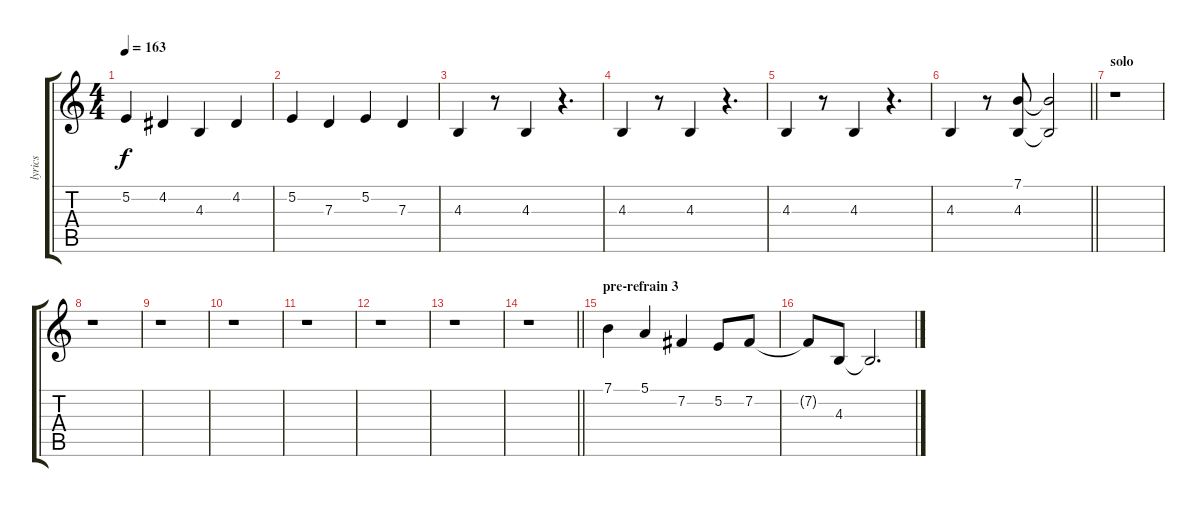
\track ("lyrics" "lyrics") {instrument lead2sawtooth}
\staff {score tabs}
\tuning (E4 B3 G3 D3 A2 E2) {hide}
\ts (4 4)
\tempo 163
\clef g2
\ks c
5.2.4{dy f} 4.2.4 4.3.4 4.2.4 |
5.2.4 7.3.4 5.2.4 7.3.4 |
4.3.4 r.8 4.3.4 r.4{d} |
4.3.4 r.8 4.3.4 r.4{d} |
4.3.4 r.8 4.3.4 r.4{d} |
\barLineRight lightlight
4.3.4 r.8 (7.1 4.3).8 (7.1{t} 4.3{t}).2 |
\section ("" "solo")
r.1 |
r.1 |
r.1 |
r.1 |
r.1 |
r.1 |
r.1 |
\barLineRight lightlight
r.1 |
\section ("" "pre-refrain 3")
7.1.4 5.1.4 7.2.4 5.2.8 7.2.8 |
7.2{t}.8 4.3.8 4.3{t}.2{d}
